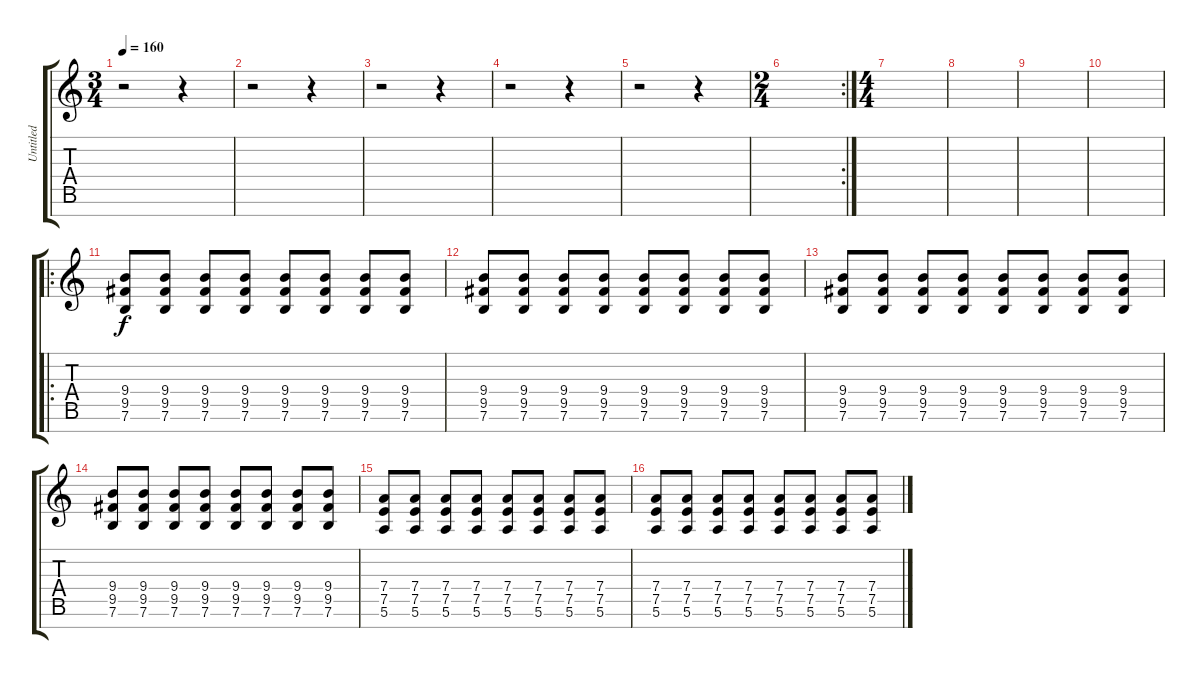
\track ("Untitled" "Untitled") {instrument distortionguitar}
\staff {score tabs}
\tuning (E4 B3 G3 D3 A2 E2 B1) {hide}
\ts (3 4)
\tempo 160
\clef g2
\ks c
r.2{dy f} r.4 |
r.2 r.4 |
r.2 r.4 |
r.2 r.4 |
r.2 r.4 |
\rc 2
\ts (2 4)
|
\ts (4 4)
|
|
|
|
\ro
(9.4 9.5 7.6).8 (9.4 9.5 7.6).8 (9.4 9.5 7.6).8 (9.4 9.5 7.6).8 (9.4 9.5 7.6).8 (9.4 9.5 7.6).8 (9.4 9.5 7.6).8 (9.4 9.5 7.6).8 |
(9.4 9.5 7.6).8 (9.4 9.5 7.6).8 (9.4 9.5 7.6).8 (9.4 9.5 7.6).8 (9.4 9.5 7.6).8 (9.4 9.5 7.6).8 (9.4 9.5 7.6).8 (9.4 9.5 7.6).8 |
(9.4 9.5 7.6).8 (9.4 9.5 7.6).8 (9.4 9.5 7.6).8 (9.4 9.5 7.6).8 (9.4 9.5 7.6).8 (9.4 9.5 7.6).8 (9.4 9.5 7.6).8 (9.4 9.5 7.6).8 |
(9.4 9.5 7.6).8 (9.4 9.5 7.6).8 (9.4 9.5 7.6).8 (9.4 9.5 7.6).8 (9.4 9.5 7.6).8 (9.4 9.5 7.6).8 (9.4 9.5 7.6).8 (9.4 9.5 7.6).8 |
(7.4 7.5 5.6).8 (7.4 7.5 5.6).8 (7.4 7.5 5.6).8 (7.4 7.5 5.6).8 (7.4 7.5 5.6).8 (7.4 7.5 5.6).8 (7.4 7.5 5.6).8 (7.4 7.5 5.6).8 |
(7.4 7.5 5.6).8 (7.4 7.5 5.6).8 (7.4 7.5 5.6).8 (7.4 7.5 5.6).8 (7.4 7.5 5.6).8 (7.4 7.5 5.6).8 (7.4 7.5 5.6).8 (7.4 7.5 5.6).8
